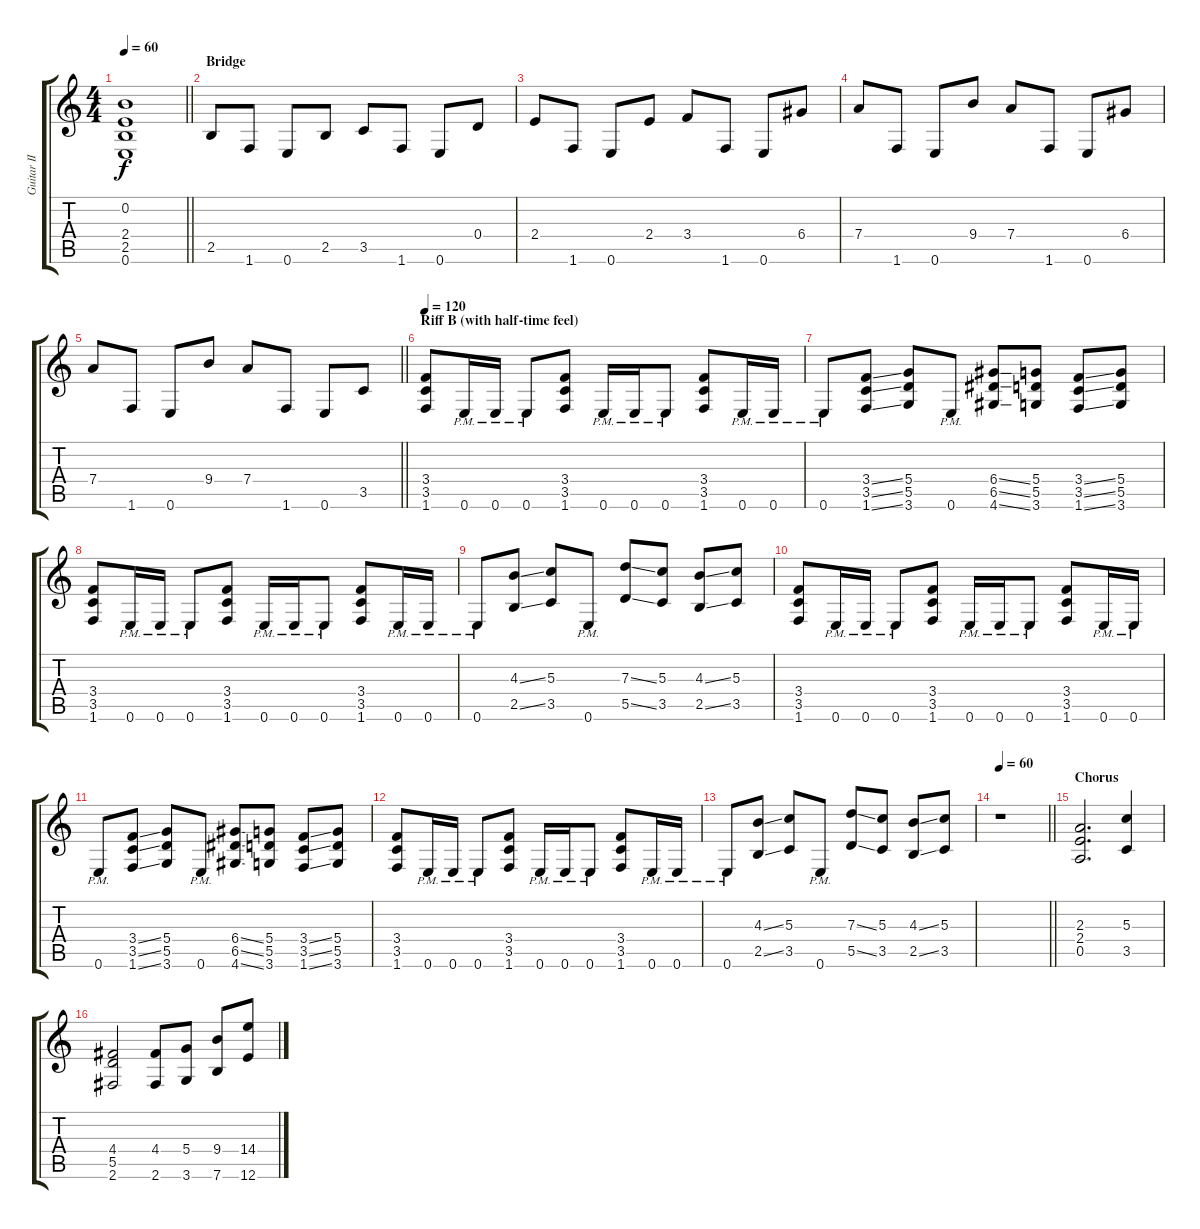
\track ("Guitar II" "Guitar II") {instrument distortionguitar}
\staff {score tabs}
\tuning (E4 B3 G3 D3 A2 E2) {hide}
\ts (4 4)
\tempo 60
\clef g2
\barLineRight lightlight
\ks c
(0.2 2.4 2.5 0.6).1{dy f} |
\section ("" "Bridge")
2.5.8 1.6.8 0.6.8 2.5.8 3.5.8 1.6.8 0.6.8 0.4.8 |
2.4.8 1.6.8 0.6.8 2.4.8 3.4.8 1.6.8 0.6.8 6.4.8 |
7.4.8 1.6.8 0.6.8 9.4.8 7.4.8 1.6.8 0.6.8 6.4.8 |
\barLineRight lightlight
7.4.8 1.6.8 0.6.8 9.4.8 7.4.8 1.6.8 0.6.8 3.5.8 |
\section ("" "Riff B (with half-time feel)")
\tempo 120
(3.4 3.5 1.6).8 0.6{pm}.16 0.6{pm}.16 0.6{pm}.8 (3.4 3.5 1.6).8 0.6{pm}.16 0.6{pm}.16 0.6{pm}.8 (3.4 3.5 1.6).8 0.6{pm}.16 0.6{pm}.16 |
0.6{pm}.8 (3.4{ss} 3.5{ss} 1.6{ss}).8 (5.4 5.5 3.6).8 0.6{pm}.8 (6.4{ss} 6.5{ss} 4.6{ss}).8 (5.4 5.5 3.6).8 (3.4{ss} 3.5{ss} 1.6{ss}).8 (5.4 5.5 3.6).8 |
(3.4 3.5 1.6).8 0.6{pm}.16 0.6{pm}.16 0.6{pm}.8 (3.4 3.5 1.6).8 0.6{pm}.16 0.6{pm}.16 0.6{pm}.8 (3.4 3.5 1.6).8 0.6{pm}.16 0.6{pm}.16 |
0.6{pm}.8 (4.3{ss} 2.5{ss}).8 (5.3 3.5).8 0.6{pm}.8 (7.3{ss} 5.5{ss}).8 (5.3 3.5).8 (4.3{ss} 2.5{ss}).8 (5.3 3.5).8 |
(3.4 3.5 1.6).8 0.6{pm}.16 0.6{pm}.16 0.6{pm}.8 (3.4 3.5 1.6).8 0.6{pm}.16 0.6{pm}.16 0.6{pm}.8 (3.4 3.5 1.6).8 0.6{pm}.16 0.6{pm}.16 |
0.6{pm}.8 (3.4{ss} 3.5{ss} 1.6{ss}).8 (5.4 5.5 3.6).8 0.6{pm}.8 (6.4{ss} 6.5{ss} 4.6{ss}).8 (5.4 5.5 3.6).8 (3.4{ss} 3.5{ss} 1.6{ss}).8 (5.4 5.5 3.6).8 |
(3.4 3.5 1.6).8 0.6{pm}.16 0.6{pm}.16 0.6{pm}.8 (3.4 3.5 1.6).8 0.6{pm}.16 0.6{pm}.16 0.6{pm}.8 (3.4 3.5 1.6).8 0.6{pm}.16 0.6{pm}.16 |
0.6{pm}.8 (4.3{ss} 2.5{ss}).8 (5.3 3.5).8 0.6{pm}.8 (7.3{ss} 5.5{ss}).8 (5.3 3.5).8 (4.3{ss} 2.5{ss}).8 (5.3 3.5).8 |
\tempo 60
\barLineRight lightlight
r.1 |
\section ("" "Chorus")
(2.3 2.4 0.5).2{d} (5.3 3.5).4 |
(4.4 5.5 2.6).2 (4.4 2.6).8 (5.4 3.6).8 (9.4 7.6).8 (14.4 12.6).8
